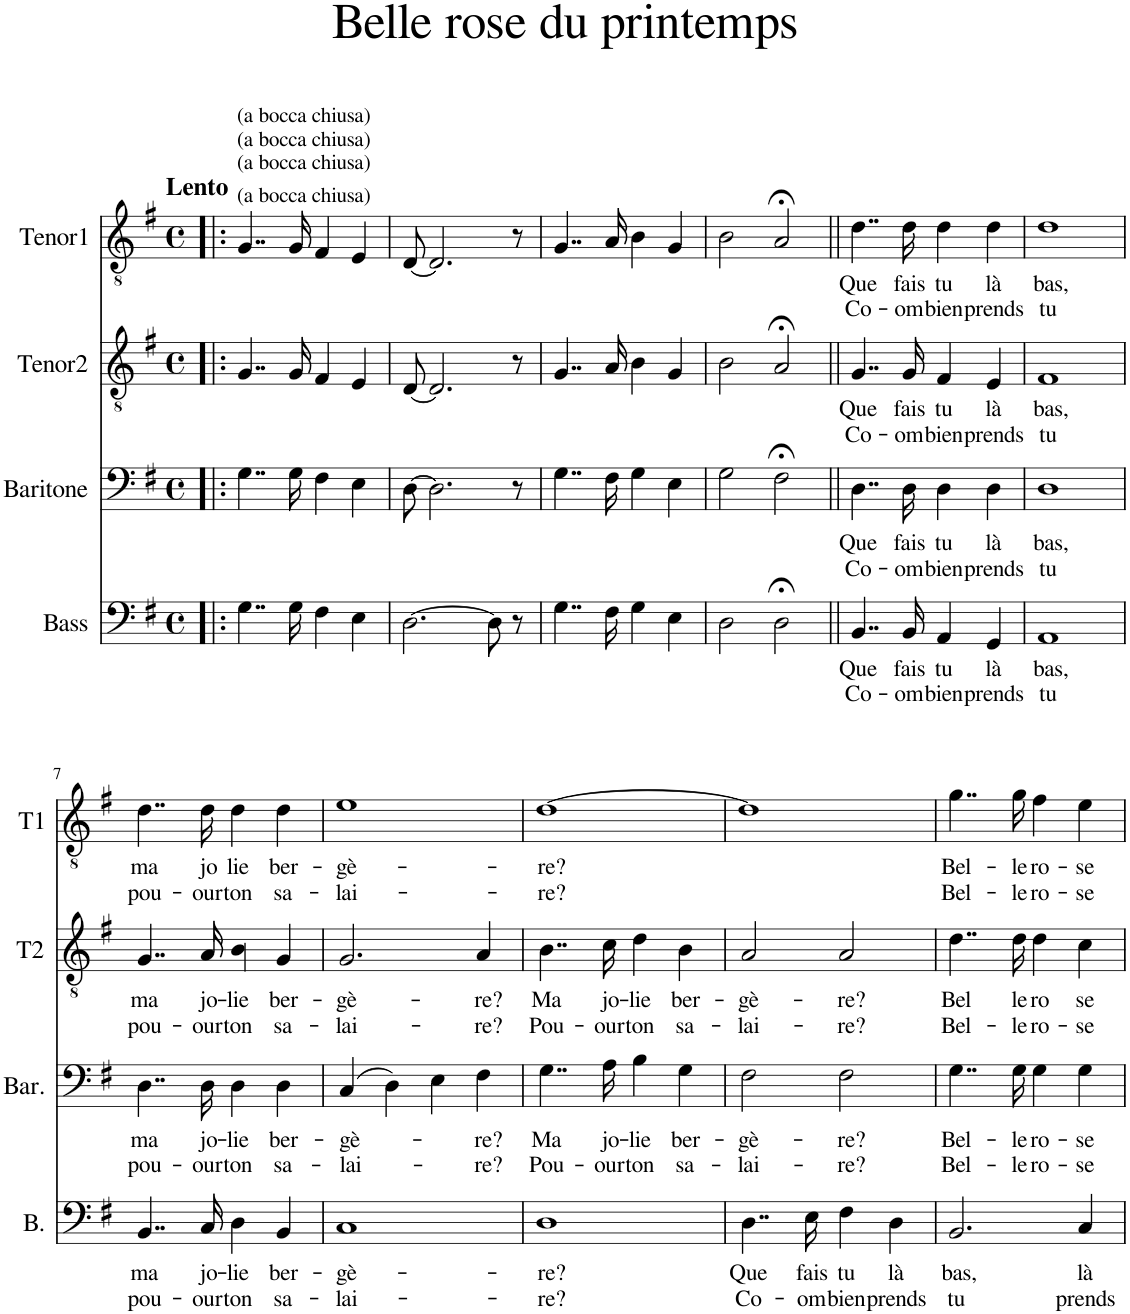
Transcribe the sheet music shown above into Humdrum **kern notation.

**kern	**text	**text	**kern	**text	**text	**kern	**text	**text	**kern	**text	**text
*part4	*part4	*part4	*part3	*part3	*part3	*part2	*part2	*part2	*part1	*part1	*part1
*staff4	*staff4	*staff4	*staff3	*staff3	*staff3	*staff2	*staff2	*staff2	*staff1	*staff1	*staff1
*I"Bass	*	*	*I"Baritone	*	*	*I"Tenor2	*	*	*I"Tenor1	*	*
*I'B.	*	*	*I'Bar.	*	*	*I'T2	*	*	*I'T1	*	*
*clefF4	*	*	*clefF4	*	*	*clefGv2	*	*	*clefGv2	*	*
*k[f#]	*	*	*k[f#]	*	*	*k[f#]	*	*	*k[f#]	*	*
*M4/4	*	*	*M4/4	*	*	*M4/4	*	*	*M4/4	*	*
*met(c)	*	*	*met(c)	*	*	*met(c)	*	*	*met(c)	*	*
=1!|:	=1!|:	=1!|:	=1!|:	=1!|:	=1!|:	=1!|:	=1!|:	=1!|:	=1!|:	=1!|:	=1!|:
!	!	!	!	!	!	!	!	!	!LO:TX:a:t=(a bocca chiusa)	!	!
!	!	!	!	!	!	!	!	!	!LO:TX:a:t=(a bocca chiusa)	!	!
!	!	!	!	!	!	!	!	!	!LO:TX:a:t=(a bocca chiusa)	!	!
!	!	!	!	!	!	!	!	!	!LO:TX:a:t=(a bocca chiusa)	!	!
!	!	!	!	!	!	!	!	!	!LO:TX:a:B:t=Lento	!	!
4..G\	.	.	4..G\	.	.	4..G/	.	.	4..G/	.	.
16G\	.	.	16G\	.	.	16G/	.	.	16G/	.	.
4F#\	.	.	4F#\	.	.	4F#/	.	.	4F#/	.	.
4E\	.	.	4E\	.	.	4E/	.	.	4E/	.	.
=2	=2	=2	=2	=2	=2	=2	=2	=2	=2	=2	=2
[2.D\	.	.	[8D\	.	.	[8D/	.	.	[8D/	.	.
.	.	.	2.D\]	.	.	2.D/]	.	.	2.D/]	.	.
8D\]	.	.	.	.	.	.	.	.	.	.	.
8r	.	.	8r	.	.	8r	.	.	8r	.	.
=3	=3	=3	=3	=3	=3	=3	=3	=3	=3	=3	=3
4..G\	.	.	4..G\	.	.	4..G/	.	.	4..G/	.	.
16F#\	.	.	16F#\	.	.	16A/	.	.	16A/	.	.
4G\	.	.	4G\	.	.	4B\	.	.	4B\	.	.
4E\	.	.	4E\	.	.	4G/	.	.	4G/	.	.
=4	=4	=4	=4	=4	=4	=4	=4	=4	=4	=4	=4
2D\	.	.	2G\	.	.	2B\	.	.	2B\	.	.
2D;<\	.	.	2F#;<\	.	.	2A;</	.	.	2A;</	.	.
=5||	=5||	=5||	=5||	=5||	=5||	=5||	=5||	=5||	=5||	=5||	=5||
!	!LO:LY:b	!LO:LY:b	!	!LO:LY:b	!LO:LY:b	!	!LO:LY:b	!LO:LY:b	!	!LO:LY:b	!LO:LY:b
4..BB/	Que	Co-	4..D\	Que	Co-	4..G/	Que	Co-	4..d\	Que	Co-
!	!LO:LY:b	!LO:LY:b	!	!LO:LY:b	!LO:LY:b	!	!LO:LY:b	!LO:LY:b	!	!LO:LY:b	!LO:LY:b
16BB/	fais	-om-	16D\	fais	-om-	16G/	fais	-om-	16d\	fais	-om-
!	!LO:LY:b	!LO:LY:b	!	!LO:LY:b	!LO:LY:b	!	!LO:LY:b	!LO:LY:b	!	!LO:LY:b	!LO:LY:b
4AA/	tu	-bien	4D\	tu	-bien	4F#/	tu	-bien	4d\	tu	-bien
!	!LO:LY:b	!LO:LY:b	!	!LO:LY:b	!LO:LY:b	!	!LO:LY:b	!LO:LY:b	!	!LO:LY:b	!LO:LY:b
4GG/	là	prends	4D\	là	prends	4E/	là	prends	4d\	là	prends
=6	=6	=6	=6	=6	=6	=6	=6	=6	=6	=6	=6
!	!LO:LY:b	!LO:LY:b	!	!LO:LY:b	!LO:LY:b	!	!LO:LY:b	!LO:LY:b	!	!LO:LY:b	!LO:LY:b
1AA	bas,	tu	1D	bas,	tu	1F#	bas,	tu	1d	bas,	tu
!!LO:LB:g=z
=7	=7	=7	=7	=7	=7	=7	=7	=7	=7	=7	=7
!	!LO:LY:b	!LO:LY:b	!	!LO:LY:b	!LO:LY:b	!	!LO:LY:b	!LO:LY:b	!	!LO:LY:b	!LO:LY:b
4..BB/	ma	pou-	4..D\	ma	pou-	4..G/	ma	pou-	4..d\	ma	pou-
!	!LO:LY:b	!LO:LY:b	!	!LO:LY:b	!LO:LY:b	!	!LO:LY:b	!LO:LY:b	!	!LO:LY:b	!LO:LY:b
16C/	jo-	-our	16D\	jo-	-our	16A/	jo-	-our	16d\	jo	-our
!	!LO:LY:b	!LO:LY:b	!	!LO:LY:b	!LO:LY:b	!	!LO:LY:b	!LO:LY:b	!	!LO:LY:b	!LO:LY:b
4D\	-lie	ton	4D\	-lie	ton	4B\	-lie	ton	4d\	lie	ton
!	!LO:LY:b	!LO:LY:b	!	!LO:LY:b	!LO:LY:b	!	!LO:LY:b	!LO:LY:b	!	!LO:LY:b	!LO:LY:b
4BB/	ber-	sa-	4D\	ber-	sa-	4G/	ber-	sa-	4d\	ber-	sa-
=8	=8	=8	=8	=8	=8	=8	=8	=8	=8	=8	=8
!	!LO:LY:b	!LO:LY:b	!	!LO:LY:b	!LO:LY:b	!	!LO:LY:b	!LO:LY:b	!	!LO:LY:b	!LO:LY:b
1C	-gè-	-lai-	(4C/	-gè-	-lai-	2.G/	-gè-	-lai-	1e	-gè-	-lai-
.	.	.	4D\)	.	.	.	.	.	.	.	.
.	.	.	4E\	.	.	.	.	.	.	.	.
!	!	!	!	!LO:LY:b	!LO:LY:b	!	!LO:LY:b	!LO:LY:b	!	!	!
.	.	.	4F#\	-re?	-re?	4A/	-re?	-re?	.	.	.
=9	=9	=9	=9	=9	=9	=9	=9	=9	=9	=9	=9
!	!LO:LY:b	!LO:LY:b	!	!LO:LY:b	!LO:LY:b	!	!LO:LY:b	!LO:LY:b	!	!LO:LY:b	!LO:LY:b
1D	-re?	-re?	4..G\	Ma	Pou-	4..B\	Ma	Pou-	[1d	-re?	-re?
!	!	!	!	!LO:LY:b	!LO:LY:b	!	!LO:LY:b	!LO:LY:b	!	!	!
.	.	.	16A\	jo-	-our	16c\	jo-	-our	.	.	.
!	!	!	!	!LO:LY:b	!LO:LY:b	!	!LO:LY:b	!LO:LY:b	!	!	!
.	.	.	4B\	-lie	ton	4d\	-lie	ton	.	.	.
!	!	!	!	!LO:LY:b	!LO:LY:b	!	!LO:LY:b	!LO:LY:b	!	!	!
.	.	.	4G\	ber-	sa-	4B\	ber-	sa-	.	.	.
=10	=10	=10	=10	=10	=10	=10	=10	=10	=10	=10	=10
!	!LO:LY:b	!LO:LY:b	!	!LO:LY:b	!LO:LY:b	!	!LO:LY:b	!LO:LY:b	!	!	!
4..D\	Que	Co-	2F#\	-gè-	-lai-	2A/	-gè-	-lai-	1d]	.	.
!	!LO:LY:b	!LO:LY:b	!	!	!	!	!	!	!	!	!
16E\	fais	-om-	.	.	.	.	.	.	.	.	.
!	!LO:LY:b	!LO:LY:b	!	!LO:LY:b	!LO:LY:b	!	!LO:LY:b	!LO:LY:b	!	!	!
4F#\	tu	-bien	2F#\	-re?	-re?	2A/	re?	-re?	.	.	.
!	!LO:LY:b	!LO:LY:b	!	!	!	!	!	!	!	!	!
4D\	là	prends	.	.	.	.	.	.	.	.	.
=11	=11	=11	=11	=11	=11	=11	=11	=11	=11	=11	=11
!	!LO:LY:b	!LO:LY:b	!	!LO:LY:b	!LO:LY:b	!	!LO:LY:b	!LO:LY:b	!	!LO:LY:b	!LO:LY:b
2.BB/	bas,	tu	4..G\	Bel-	Bel-	4..d\	Bel	Bel-	4..g\	Bel-	Bel-
!	!	!	!	!LO:LY:b	!LO:LY:b	!	!LO:LY:b	!LO:LY:b	!	!LO:LY:b	!LO:LY:b
.	.	.	16G\	-le	-le	16d\	le	-le	16g\	-le	-le
!	!	!	!	!LO:LY:b	!LO:LY:b	!	!LO:LY:b	!LO:LY:b	!	!LO:LY:b	!LO:LY:b
.	.	.	4G\	ro-	ro-	4d\	ro	ro-	4f#\	ro-	ro-
!	!LO:LY:b	!LO:LY:b	!	!LO:LY:b	!LO:LY:b	!	!LO:LY:b	!LO:LY:b	!	!LO:LY:b	!LO:LY:b
4C/	là	prends	4G\	-se	-se	4c\	se	-se	4e\	-se	-se
=	=	=	=	=	=	=	=	=	=	=	=
*-	*-	*-	*-	*-	*-	*-	*-	*-	*-	*-	*-
